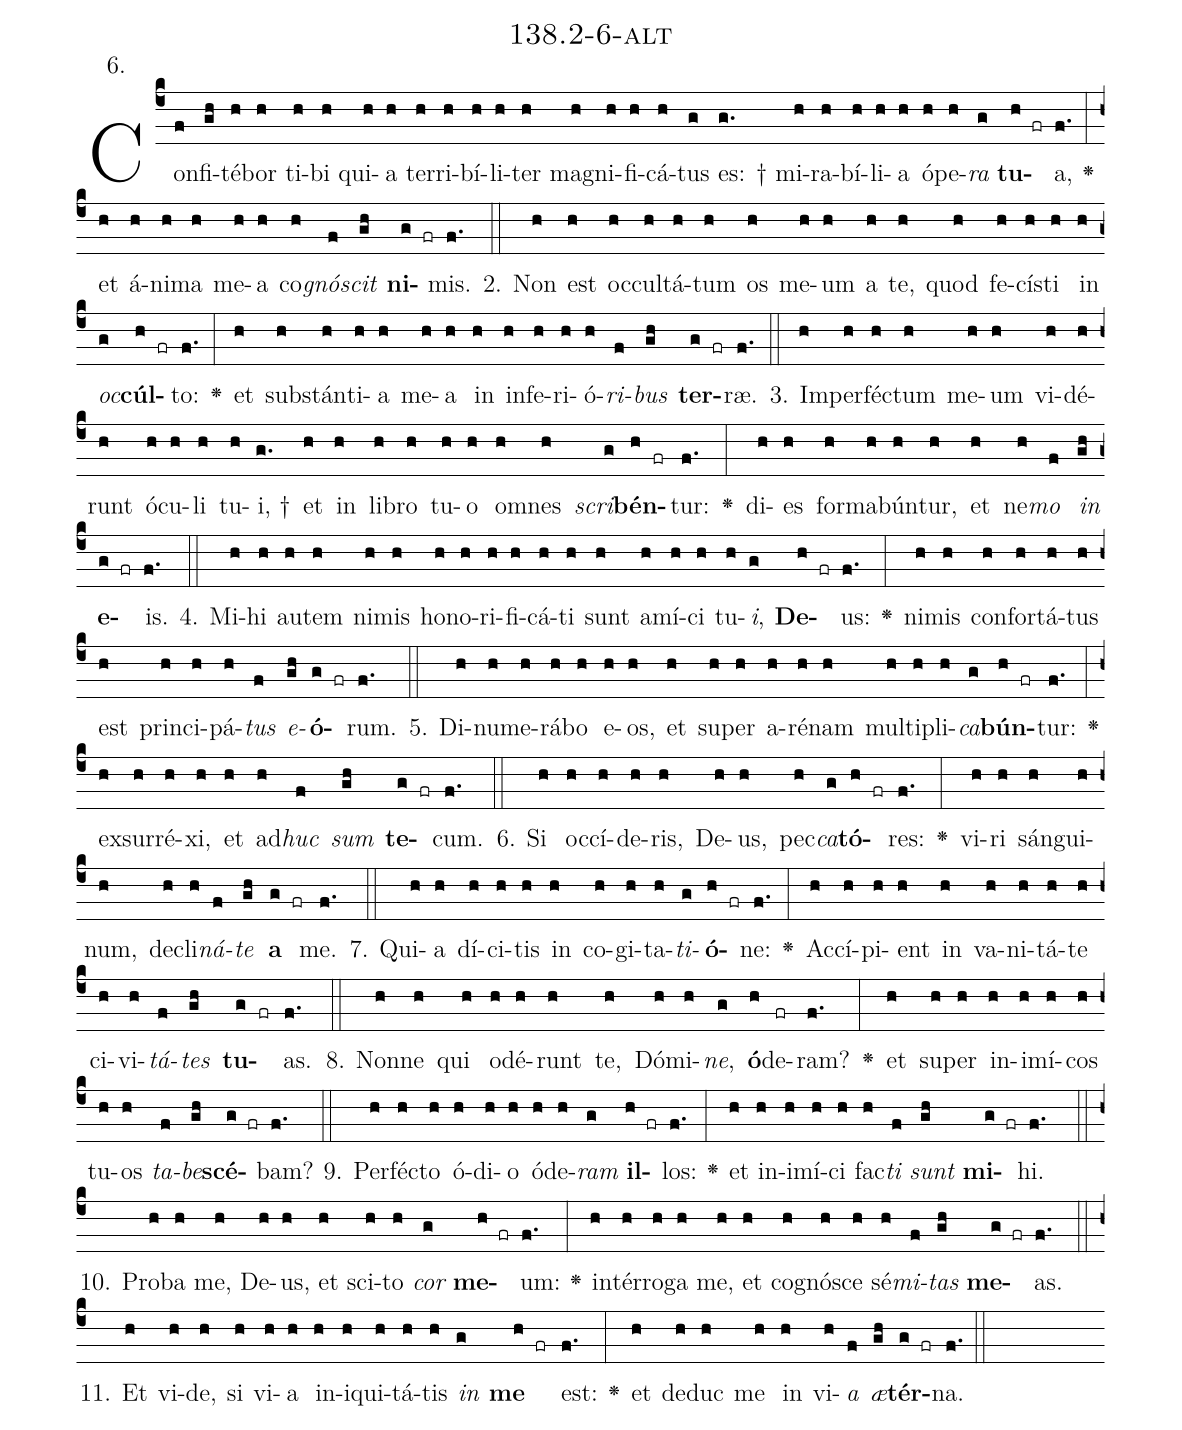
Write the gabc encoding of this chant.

name: 138.2-6-alt;
annotation: 6.;
%%
(c4)Con(f)fi(gh)té(h)bor(h) ti(h)bi(h) qui(h)a(h) ter(h)ri(h)bí(h)li(h)ter(h) ma(h)gni(h)fi(h)cá(h)tus(g) es: †(g.) mi(h)ra(h)bí(h)li(h)a(h) ó(h)pe(h)<i>ra</i>(g) <b>tu</b>(h fr)a,(f.) <v>\greheightstar</v>(:) et(h) á(h)ni(h)ma(h) me(h)a(h) co(h)<i>gnó</i>(f)<i>scit</i>(gh) <b>ni</b>(g fr)mis.(f.) (::)
2. Non(h) est(h) oc(h)cul(h)tá(h)tum(h) os(h) me(h)um(h) a(h) te,(h) quod(h) fe(h)cís(h)ti(h) in(h) <i>oc</i>(g)<b>cúl</b>(h fr)to:(f.) <v>\greheightstar</v>(:) et(h) sub(h)stán(h)ti(h)a(h) me(h)a(h) in(h) in(h)fe(h)ri(h)ó(h)<i>ri</i>(f)<i>bus</i>(gh) <b>ter</b>(g fr)ræ.(f.) (::)
3. Im(h)per(h)féc(h)tum(h) me(h)um(h) vi(h)dé(h)runt(h) ó(h)cu(h)li(h) tu(h)i, †(g.) et(h) in(h) li(h)bro(h) tu(h)o(h) om(h)nes(h) <i>scri</i>(g)<b>bén</b>(h fr)tur:(f.) <v>\greheightstar</v>(:) di(h)es(h) for(h)ma(h)bún(h)tur,(h) et(h) ne(h)<i>mo</i>(f) <i>in</i>(gh) <b>e</b>(g fr)is.(f.) (::)
4. Mi(h)hi(h) au(h)tem(h) ni(h)mis(h) ho(h)no(h)ri(h)fi(h)cá(h)ti(h) sunt(h) a(h)mí(h)ci(h) tu(h)<i>i</i>,(g) <b>De</b>(h fr)us:(f.) <v>\greheightstar</v>(:) ni(h)mis(h) con(h)for(h)tá(h)tus(h) est(h) prin(h)ci(h)pá(h)<i>tus</i>(f) <i>e</i>(gh)<b>ó</b>(g fr)rum.(f.) (::)
5. Di(h)nu(h)me(h)rá(h)bo(h) e(h)os,(h) et(h) su(h)per(h) a(h)ré(h)nam(h) mul(h)ti(h)pli(h)<i>ca</i>(g)<b>bún</b>(h fr)tur:(f.) <v>\greheightstar</v>(:) ex(h)sur(h)ré(h)xi,(h) et(h) ad(h)<i>huc</i>(f) <i>sum</i>(gh) <b>te</b>(g fr)cum.(f.) (::)
6. Si(h) oc(h)cí(h)de(h)ris,(h) De(h)us,(h) pec(h)<i>ca</i>(g)<b>tó</b>(h fr)res:(f.) <v>\greheightstar</v>(:) vi(h)ri(h) sán(h)gui(h)num,(h) de(h)cli(h)<i>ná</i>(f)<i>te</i>(gh) <b>a</b>(g fr) me.(f.) (::)
7. Qui(h)a(h) dí(h)ci(h)tis(h) in(h) co(h)gi(h)ta(h)<i>ti</i>(g)<b>ó</b>(h fr)ne:(f.) <v>\greheightstar</v>(:) Ac(h)cí(h)pi(h)ent(h) in(h) va(h)ni(h)tá(h)te(h) ci(h)vi(h)<i>tá</i>(f)<i>tes</i>(gh) <b>tu</b>(g fr)as.(f.) (::)
8. Non(h)ne(h) qui(h) o(h)dé(h)runt(h) te,(h) Dó(h)mi(h)<i>ne</i>,(g) <b>ó</b>(h)de(fr)ram?(f.) <v>\greheightstar</v>(:) et(h) su(h)per(h) in(h)i(h)mí(h)cos(h) tu(h)os(h) <i>ta</i>(f)<i>be</i>(gh)<b>scé</b>(g fr)bam?(f.) (::)
9. Per(h)féc(h)to(h) ó(h)di(h)o(h) ó(h)de(h)<i>ram</i>(g) <b>il</b>(h fr)los:(f.) <v>\greheightstar</v>(:) et(h) in(h)i(h)mí(h)ci(h) fac(h)<i>ti</i>(f) <i>sunt</i>(gh) <b>mi</b>(g fr)hi.(f.) (::)
10. Pro(h)ba(h) me,(h) De(h)us,(h) et(h) sci(h)to(h) <i>cor</i>(g) <b>me</b>(h fr)um:(f.) <v>\greheightstar</v>(:) in(h)tér(h)ro(h)ga(h) me,(h) et(h) co(h)gnó(h)sce(h) sé(h)<i>mi</i>(f)<i>tas</i>(gh) <b>me</b>(g fr)as.(f.) (::)
11. Et(h) vi(h)de,(h) si(h) vi(h)a(h) in(h)i(h)qui(h)tá(h)tis(h) <i>in</i>(g) <b>me</b>(h fr) est:(f.) <v>\greheightstar</v>(:) et(h) de(h)duc(h) me(h) in(h) vi(h)<i>a</i>(f) <i>æ</i>(gh)<b>tér</b>(g fr)na.(f.) (::)
